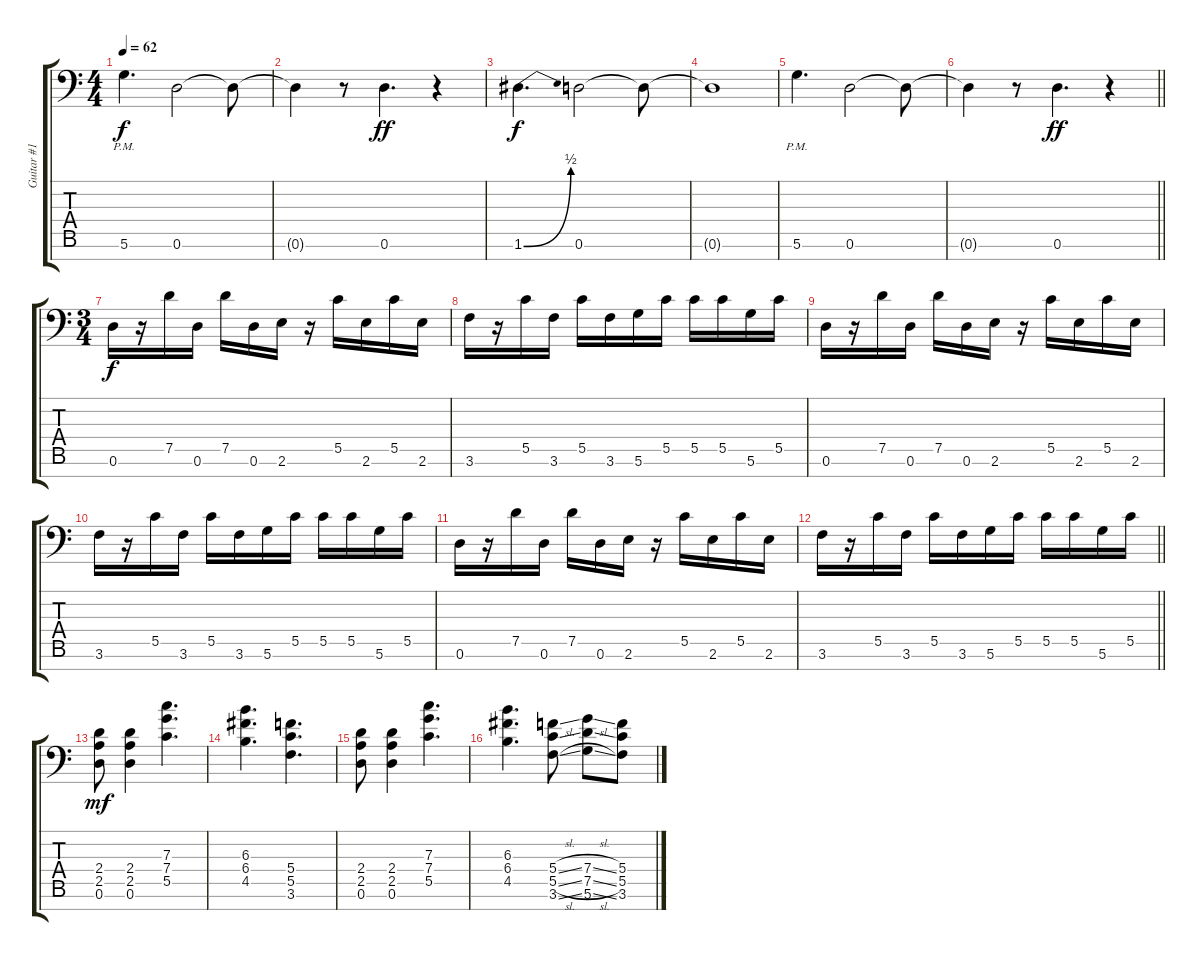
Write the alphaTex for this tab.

\track ("Guitar #1" "Guitar #1") {instrument distortionguitar}
\staff {score tabs}
\tuning (D4 A3 F3 C3 G2 D2 A1) {hide}
\ts (4 4)
\tempo 62
\clef f4
\ks c
5.6{pm}.4{d dy f volume 14} 0.6.2 0.6{t}.8{volume 11} |
0.6{t}.4 r.8 0.6.4{d dy ff} r.4 |
1.6{be (bend 0 0 60 2)}.4{d dy f volume 14} 0.6.2 0.6{t}.8{volume 11} |
0.6{t}.1 |
5.6{pm}.4{d volume 14} 0.6.2 0.6{t}.8{volume 11} |
\barLineRight lightlight
0.6{t}.4 r.8 0.6.4{d dy ff} r.4 |
\ts (3 4)
0.6.16{dy f volume 8} r.16 7.5.16 0.6.16 7.5.16 0.6.16 2.6.16 r.16 5.5.16 2.6.16 5.5.16 2.6.16 |
3.6.16 r.16 5.5.16 3.6.16 5.5.16 3.6.16 5.6.16 5.5.16 5.5.16 5.5.16 5.6.16 5.5.16 |
0.6.16 r.16 7.5.16 0.6.16 7.5.16 0.6.16 2.6.16 r.16 5.5.16 2.6.16 5.5.16 2.6.16 |
3.6.16 r.16 5.5.16 3.6.16 5.5.16 3.6.16 5.6.16 5.5.16 5.5.16 5.5.16 5.6.16 5.5.16 |
0.6.16 r.16 7.5.16 0.6.16 7.5.16 0.6.16 2.6.16 r.16 5.5.16 2.6.16 5.5.16 2.6.16 |
\barLineRight lightlight
3.6.16 r.16 5.5.16 3.6.16 5.5.16 3.6.16 5.6.16 5.5.16 5.5.16 5.5.16 5.6.16 5.5.16 |
(2.4 2.5 0.6).8{dy mf} (2.4 2.5 0.6).4 (7.3 7.4 5.5).4{d} |
(6.3 6.4 4.5).4{d} (5.4 5.5 3.6).4{d} |
(2.4 2.5 0.6).8 (2.4 2.5 0.6).4 (7.3 7.4 5.5).4{d} |
(6.3 6.4 4.5).4{d} (5.4{sl} 5.5{sl} 3.6{sl}).8 (7.4{sl} 7.5{sl} 5.6{sl}).8 (5.4 5.5 3.6).8
